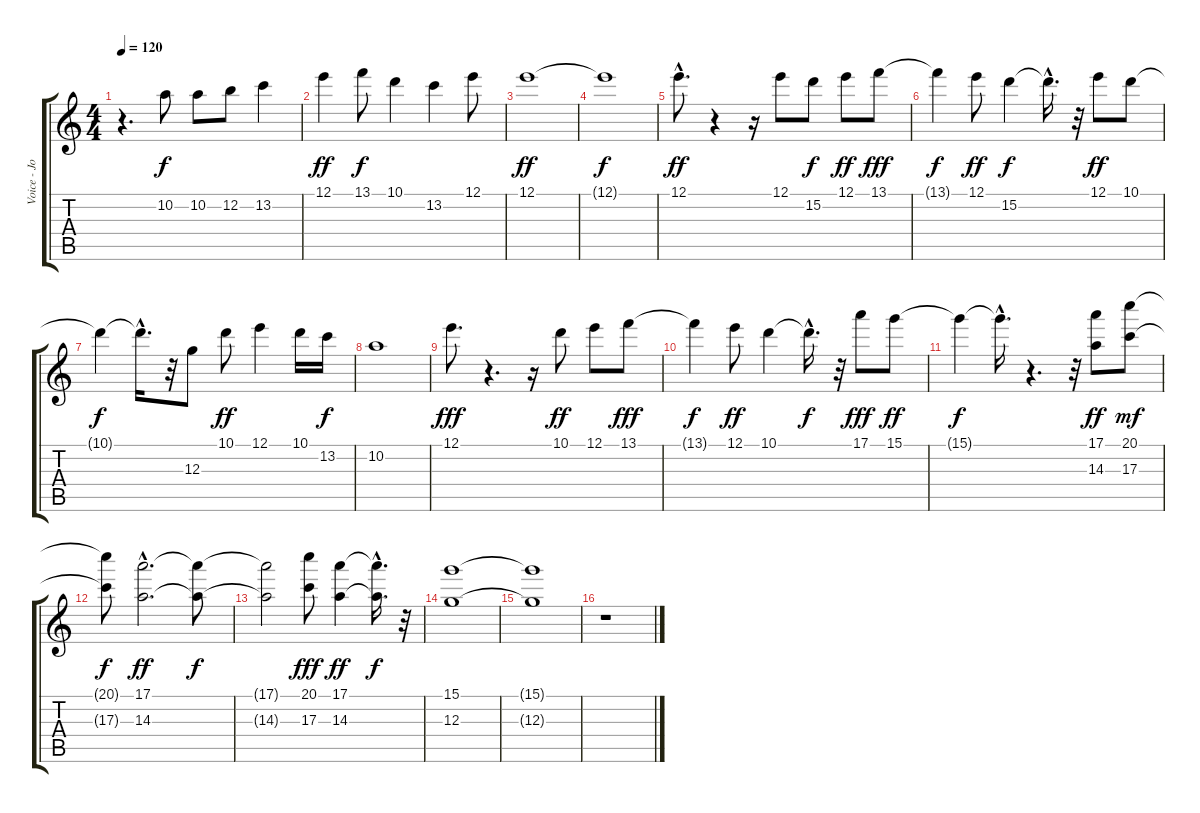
\track ("Voice - John Wetton" "Voice - Jo") {instrument contrabass}
\staff {score tabs}
\tuning (E4 B3 G3 D3 A2 E2) {hide}
\ts (4 4)
\tempo 120
\clef g2
\ks c
r.4{d dy mf} 10.2.8{dy f} 10.2.8 12.2.8 13.2.4 |
12.1.4{dy ff} 13.1.8{dy f} 10.1.4 13.2.4 12.1.8 |
12.1.1{dy ff} |
12.1{t}.1{dy f} |
12.1{hac}.8{d dy ff} r.4 r.16 12.1.8 15.2.8{dy f} 12.1.8{dy ff} 13.1.8{dy fff} |
13.1{t}.4{dy f} 12.1.8{dy ff} 15.2.4{dy f} 15.2{hac t}.16{d} r.32 12.1.8{dy ff} 10.1.8 |
10.1{t}.4{dy f} 10.1{hac t}.16{d} r.32 12.3.8 10.1.8{dy ff} 12.1.4 10.1.16 13.2.16{dy f} |
10.2.1 |
12.1.8{d dy fff} r.4{d} r.16 10.1.8{dy ff} 12.1.8 13.1.8{dy fff} |
13.1{t}.4{dy f} 12.1.8{dy ff} 10.1.4 10.1{hac t}.16{d dy f} r.32 17.1.8{dy fff} 15.1.8{dy ff} |
15.1{t}.4{dy f} 15.1{hac t}.16{d} r.4{d} r.32 (17.1 14.3).8{dy ff} (20.1 17.3).8{dy mf} |
(20.1{t} 17.3{t}).8{dy f} (17.1{hac} 14.3{hac}).2{d dy ff} (17.1{t} 14.3{t}).8{dy f} |
(17.1{t} 14.3{t}).2 (20.1 17.3).8{dy fff} (17.1 14.3).4{dy ff} (17.1{hac t} 14.3{hac t}).16{d dy f} r.32 |
(15.1 12.3).1 |
(15.1{t} 12.3{t}).1 |
r.1
